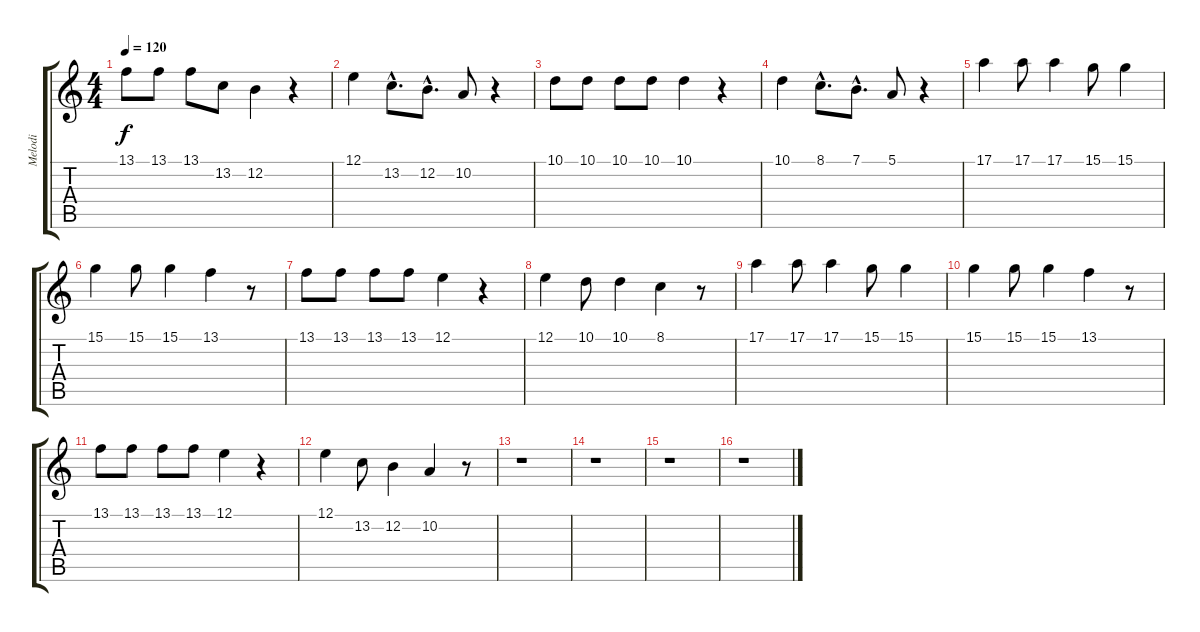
\track ("Melodi" "Melodi") {instrument choiraahs}
\staff {score tabs}
\tuning (E4 B3 G3 D3 A2 E2) {hide}
\ts (4 4)
\tempo 120
\clef g2
\ks c
13.1.8{dy f} 13.1.8 13.1.8 13.2.8 12.2.4 r.4 |
12.1.4 13.2{hac}.8{d} 12.2{hac}.8{d} 10.2.8 r.4 |
10.1.8 10.1.8 10.1.8 10.1.8 10.1.4 r.4 |
10.1.4 8.1{hac}.8{d} 7.1{hac}.8{d} 5.1.8 r.4 |
17.1.4 17.1.8 17.1.4 15.1.8 15.1.4 |
15.1.4 15.1.8 15.1.4 13.1.4 r.8 |
13.1.8 13.1.8 13.1.8 13.1.8 12.1.4 r.4 |
12.1.4 10.1.8 10.1.4 8.1.4 r.8 |
17.1.4 17.1.8 17.1.4 15.1.8 15.1.4 |
15.1.4 15.1.8 15.1.4 13.1.4 r.8 |
13.1.8 13.1.8 13.1.8 13.1.8 12.1.4 r.4 |
12.1.4 13.2.8 12.2.4 10.2.4 r.8 |
r.1 |
r.1 |
r.1 |
r.1
